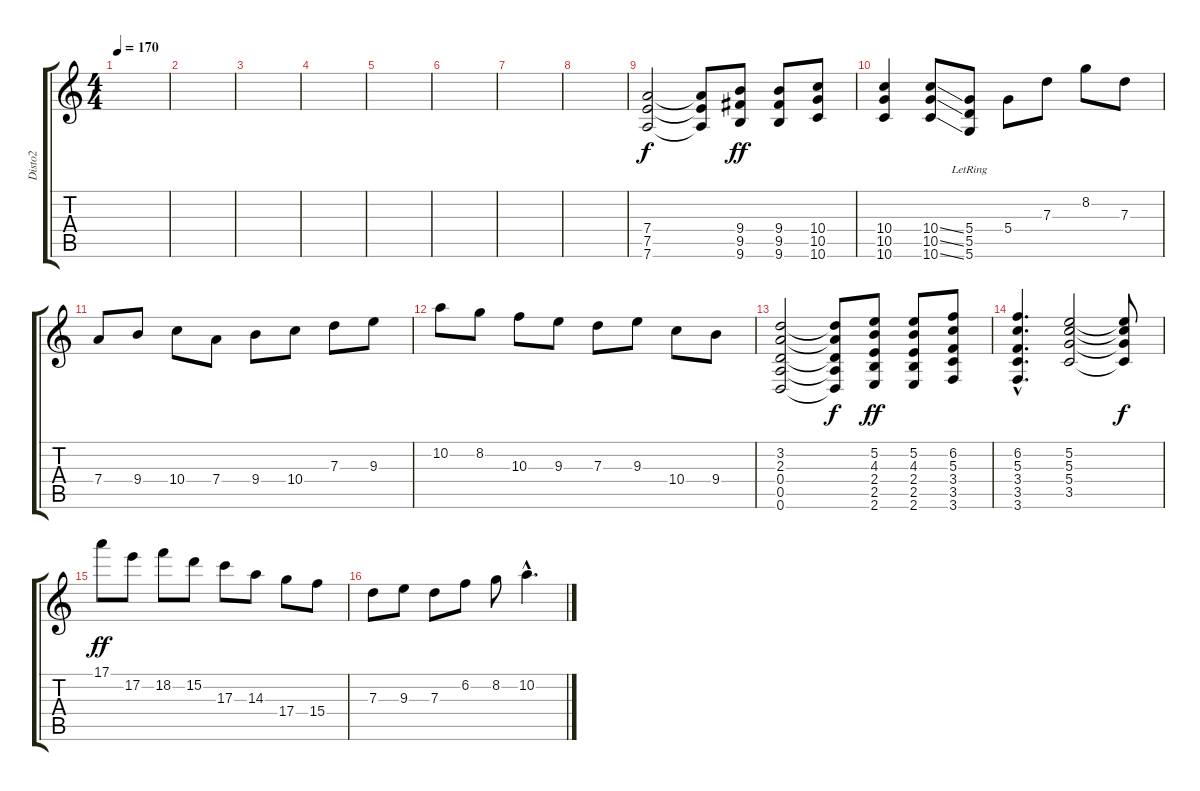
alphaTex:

\track ("Disto2" "Disto2") {instrument distortionguitar}
\staff {score tabs}
\tuning (E4 B3 G3 D3 A2 D2) {hide}
\ts (4 4)
\tempo 170
\clef g2
\ks c
|
|
|
|
|
|
|
|
(7.4 7.5 7.6).2 (7.4{t} 7.5{t} 7.6{t}).8{dy f} (9.4 9.5 9.6).8{dy ff} (9.4 9.5 9.6).8 (10.4 10.5 10.6).8 |
(10.4 10.5 10.6).4 (10.4{ss} 10.5{ss} 10.6{ss}).8 (5.4 5.5{lr} 5.6{lr}).8 5.4.8 7.3.8 8.2.8 7.3.8 |
7.4.8 9.4.8 10.4.8 7.4.8 9.4.8 10.4.8 7.3.8 9.3.8 |
10.2.8 8.2.8 10.3.8 9.3.8 7.3.8 9.3.8 10.4.8 9.4.8 |
(3.2 2.3 0.4 0.5 0.6).2 (3.2{t} 2.3{t} 0.4{t} 0.5{t} 0.6{t}).8{dy f} (5.2 4.3 2.4 2.5 2.6).8{dy ff} (5.2 4.3 2.4 2.5 2.6).8 (6.2 5.3 3.4 3.5 3.6).8 |
(6.2{hac} 5.3{hac} 3.4{hac} 3.5{hac} 3.6{hac}).4{d} (5.2 5.3 5.4 3.5).2 (5.2{t} 5.3{t} 5.4{t} 3.5{t}).8{dy f} |
17.1.8{dy ff} 17.2.8 18.2.8 15.2.8 17.3.8 14.3.8 17.4.8 15.4.8 |
7.3.8 9.3.8 7.3.8 6.2.8 8.2.8 10.2{hac}.4{d}
